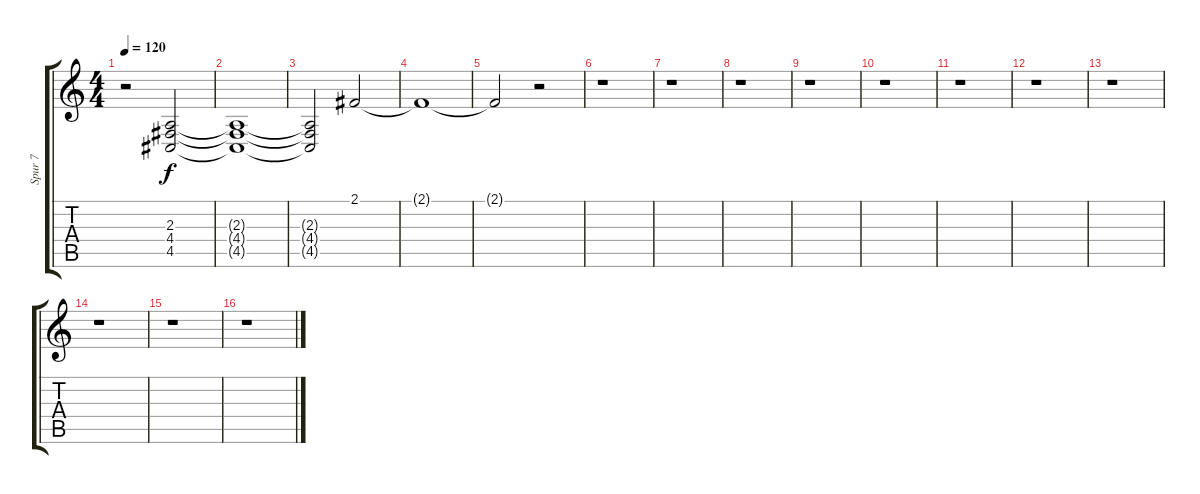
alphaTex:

\track ("Spur 7" "Spur 7") {instrument fx6goblins}
\staff {score tabs}
\tuning (E4 B3 G3 D3 A2 E2) {hide}
\ts (4 4)
\tempo 120
\clef g2
\ks c
r.2{dy f instrument fx6goblins} (2.3 4.4 4.5).2 |
(2.3{t} 4.4{t} 4.5{t}).1 |
(2.3{t} 4.4{t} 4.5{t}).2 2.1.2 |
2.1{t}.1 |
2.1{t}.2 r.2 |
r.1 |
r.1 |
r.1 |
r.1 |
r.1 |
r.1 |
r.1 |
r.1 |
r.1 |
r.1 |
r.1
